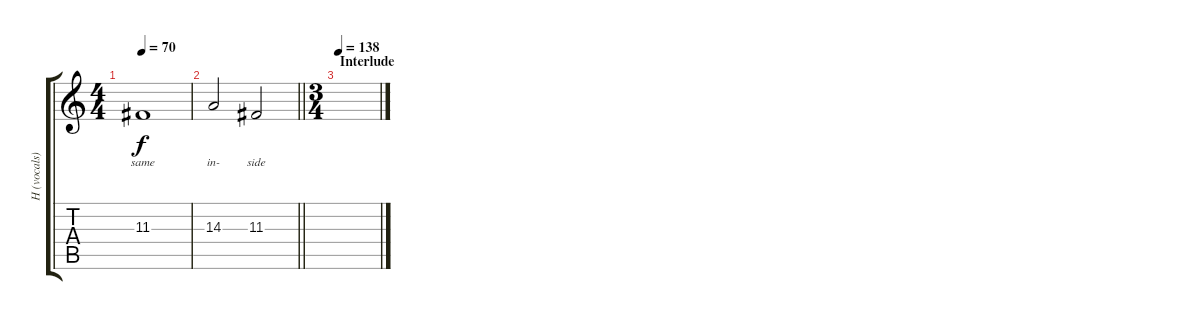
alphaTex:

\track ("H (vocals)" "H (vocals)") {instrument piccolo}
\staff {score tabs}
\tuning (E4 B3 G3 D3 A2 E2) {hide}
\ts (4 4)
\tempo 70
\clef g2
\ks c
11.3.1{lyrics (0 "same") lyrics (1 "") lyrics (2 "") lyrics (3 "") lyrics (4 "") dy f} |
\barLineRight lightlight
14.3.2{lyrics (0 "in-") lyrics (1 "") lyrics (2 "") lyrics (3 "") lyrics (4 "")} 11.3.2{lyrics (0 "side") lyrics (1 "") lyrics (2 "") lyrics (3 "") lyrics (4 "")} |
\ts (3 4)
\section ("" "Interlude")
\tempo 138
